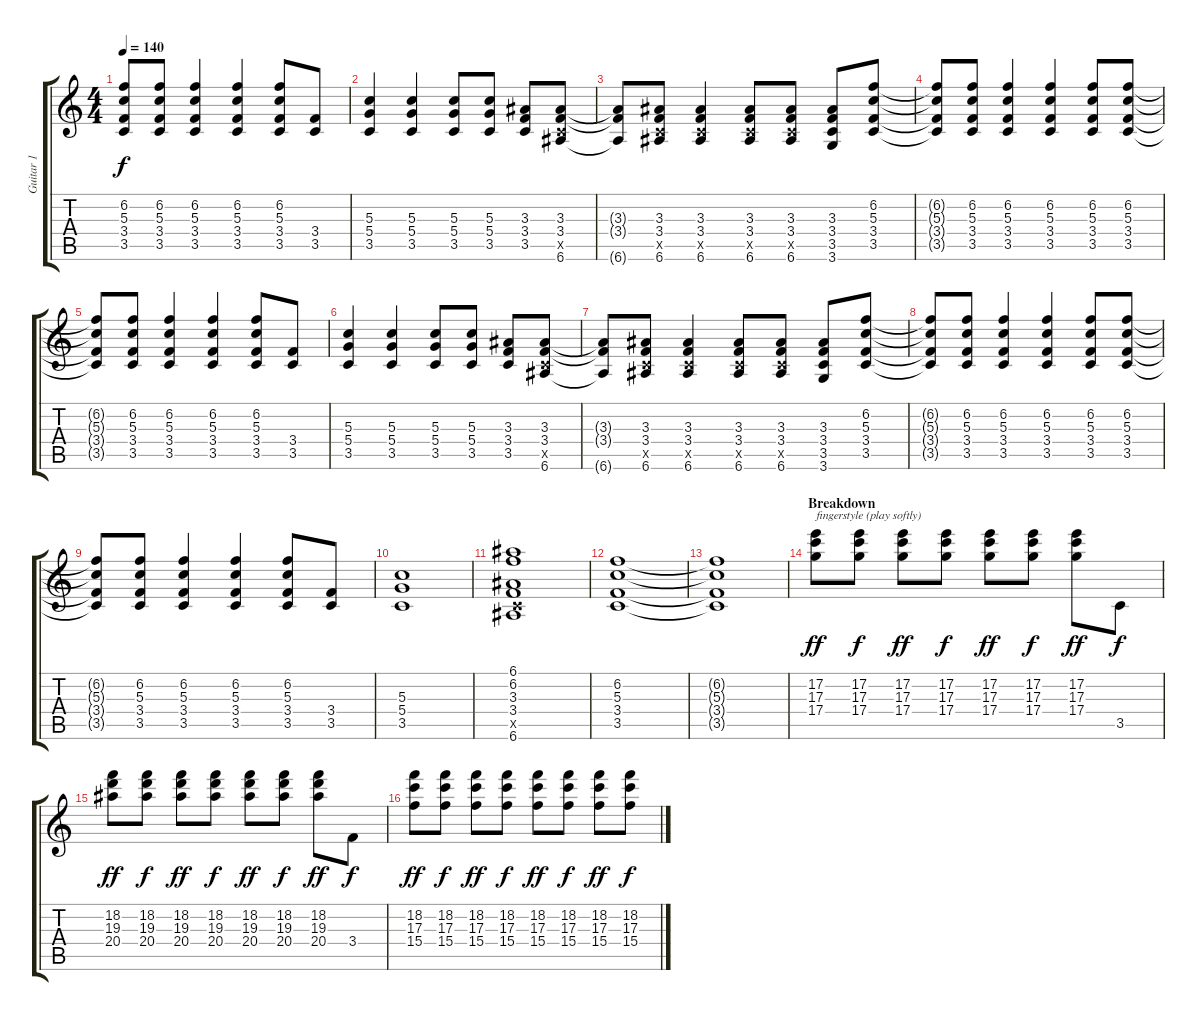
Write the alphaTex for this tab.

\track ("Guitar 1" "Guitar 1") {instrument distortionguitar}
\staff {score tabs}
\tuning (E4 B3 G3 D3 A2 E2) {hide}
\ts (4 4)
\tempo 140
\clef g2
\ks c
(6.2{t} 5.3{t} 3.4{t} 3.5{t}).8{dy f} (6.2 5.3 3.4 3.5).8 (6.2 5.3 3.4 3.5).4 (6.2 5.3 3.4 3.5).4 (6.2 5.3 3.4 3.5).8 (3.4 3.5).8 |
(5.3 5.4 3.5).4 (5.3 5.4 3.5).4 (5.3 5.4 3.5).8 (5.3 5.4 3.5).8 (3.3 3.4 3.5).8 (3.3 3.4 3.5{x} 6.6).8 |
(3.3{t} 3.4{t} 6.6{t}).8 (3.3 3.4 3.5{x} 6.6).8 (3.3 3.4 3.5{x} 6.6).4 (3.3 3.4 3.5{x} 6.6).8 (3.3 3.4 3.5{x} 6.6).8 (3.3 3.4 3.5 3.6).8 (6.2 5.3 3.4 3.5).8 |
(6.2{t} 5.3{t} 3.4{t} 3.5{t}).8 (6.2 5.3 3.4 3.5).8 (6.2 5.3 3.4 3.5).4 (6.2 5.3 3.4 3.5).4 (6.2 5.3 3.4 3.5).8 (6.2 5.3 3.4 3.5).8 |
(6.2{t} 5.3{t} 3.4{t} 3.5{t}).8 (6.2 5.3 3.4 3.5).8 (6.2 5.3 3.4 3.5).4 (6.2 5.3 3.4 3.5).4 (6.2 5.3 3.4 3.5).8 (3.4 3.5).8 |
(5.3 5.4 3.5).4 (5.3 5.4 3.5).4 (5.3 5.4 3.5).8 (5.3 5.4 3.5).8 (3.3 3.4 3.5).8 (3.3 3.4 3.5{x} 6.6).8 |
(3.3{t} 3.4{t} 6.6{t}).8 (3.3 3.4 3.5{x} 6.6).8 (3.3 3.4 3.5{x} 6.6).4 (3.3 3.4 3.5{x} 6.6).8 (3.3 3.4 3.5{x} 6.6).8 (3.3 3.4 3.5 3.6).8 (6.2 5.3 3.4 3.5).8 |
(6.2{t} 5.3{t} 3.4{t} 3.5{t}).8 (6.2 5.3 3.4 3.5).8 (6.2 5.3 3.4 3.5).4 (6.2 5.3 3.4 3.5).4 (6.2 5.3 3.4 3.5).8 (6.2 5.3 3.4 3.5).8 |
(6.2{t} 5.3{t} 3.4{t} 3.5{t}).8 (6.2 5.3 3.4 3.5).8 (6.2 5.3 3.4 3.5).4 (6.2 5.3 3.4 3.5).4 (6.2 5.3 3.4 3.5).8 (3.4 3.5).8 |
(5.3 5.4 3.5).1 |
(6.1 6.2 3.3 3.4 3.5{x} 6.6).1 |
(6.2 5.3 3.4 3.5).1 |
(6.2{t} 5.3{t} 3.4{t} 3.5{t}).1 |
\section ("" "Breakdown")
(17.2 17.3 17.4).8{txt "fingerstyle (play softly)" dy ff} (17.2 17.3 17.4).8{dy f} (17.2 17.3 17.4).8{dy ff} (17.2 17.3 17.4).8{dy f} (17.2 17.3 17.4).8{dy ff} (17.2 17.3 17.4).8{dy f} (17.2 17.3 17.4).8{dy ff} 3.5.8{dy f} |
(18.2 19.3 20.4).8{dy ff} (18.2 19.3 20.4).8{dy f} (18.2 19.3 20.4).8{dy ff} (18.2 19.3 20.4).8{dy f} (18.2 19.3 20.4).8{dy ff} (18.2 19.3 20.4).8{dy f} (18.2 19.3 20.4).8{dy ff} 3.4.8{dy f} |
(18.2 17.3 15.4).8{dy ff} (18.2 17.3 15.4).8{dy f} (18.2 17.3 15.4).8{dy ff} (18.2 17.3 15.4).8{dy f} (18.2 17.3 15.4).8{dy ff} (18.2 17.3 15.4).8{dy f} (18.2 17.3 15.4).8{dy ff} (18.2 17.3 15.4).8{dy f}
